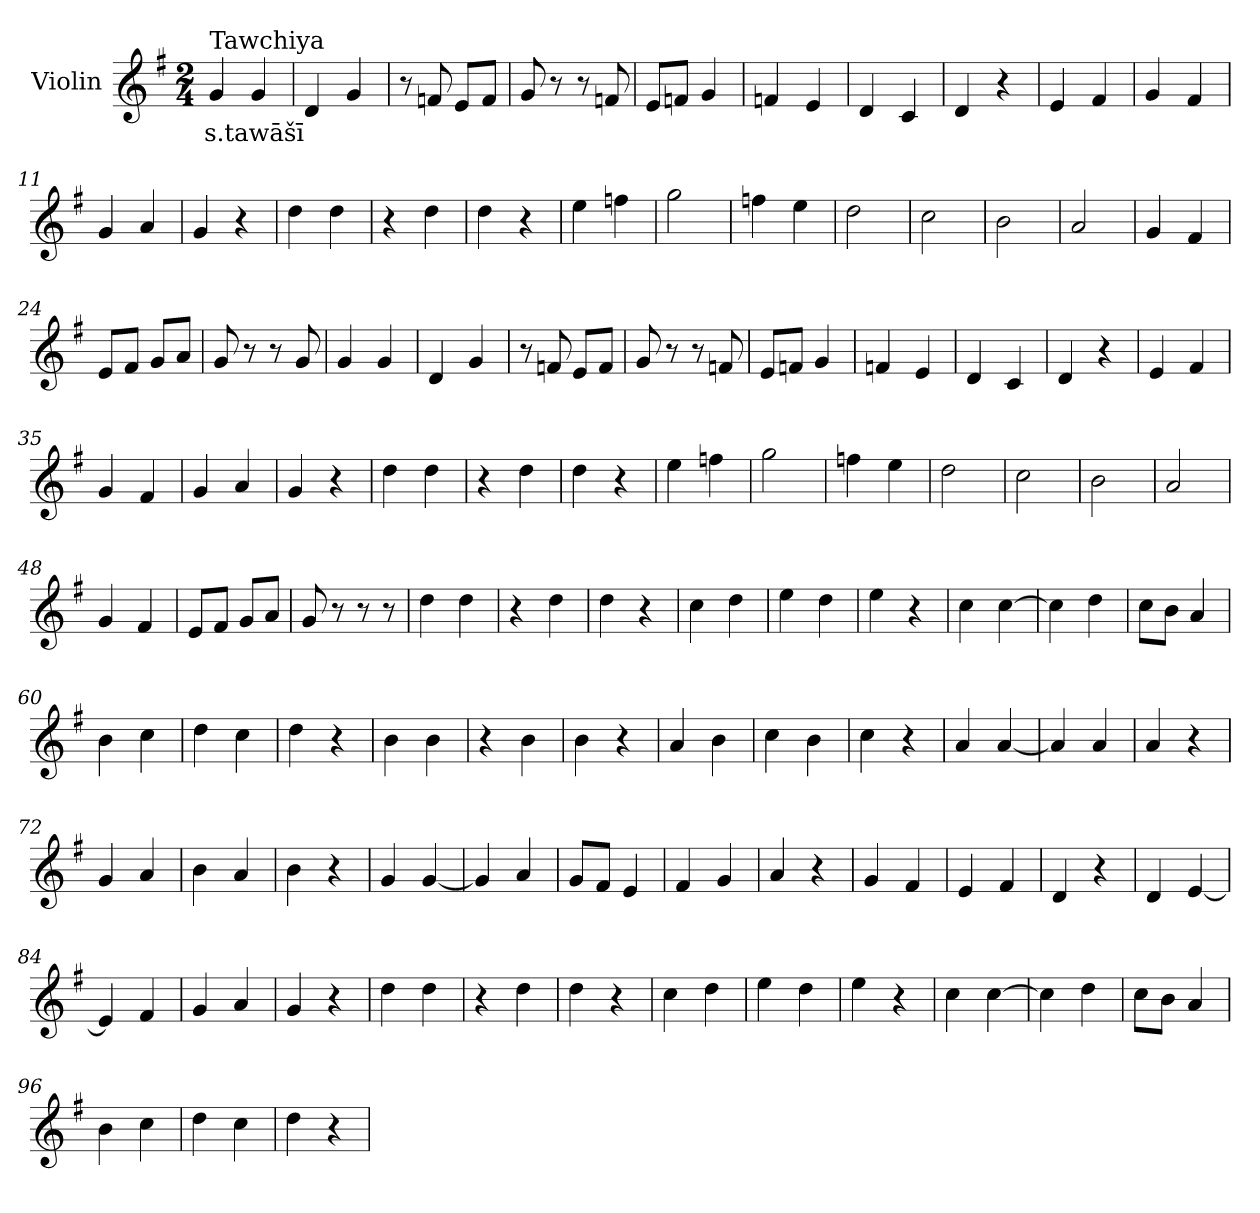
**kern	**text
*part1	*part1
*staff1	*staff1
*I"Violin	*
*clefG2	*
*k[f#]	*
*G:	*
*M2/4	*
*MM150	*
=1	=1
!LO:TX:a:t=Tawchiya	!
!	!LO:LY:b
4g/	s.tawāšī
4g/	.
=2	=2
4d/	.
4g/	.
=3	=3
8r	.
8fn/	.
8e/L	.
8f/J	.
=4	=4
8g/	.
8r	.
8r	.
8fn/	.
=5	=5
8e/L	.
8fn/J	.
4g/	.
=6	=6
4fn/	.
4e/	.
=7	=7
4d/	.
4c/	.
=8	=8
4d/	.
4r	.
!!LO:LB:g=z
=9	=9
4e/	.
4f#/	.
=10	=10
4g/	.
4f#/	.
=11	=11
4g/	.
4a/	.
=12	=12
4g/	.
4r	.
=13	=13
4dd\	.
4dd\	.
=14	=14
4r	.
4dd\	.
=15	=15
4dd\	.
4r	.
=16	=16
4ee\	.
4ffn\	.
=17	=17
2gg\	.
=18	=18
4ffn\	.
4ee\	.
!!LO:LB:g=z
=19	=19
2dd\	.
=20	=20
2cc\	.
=21	=21
2b\	.
=22	=22
2a/	.
=23	=23
4g/	.
4f#/	.
=24	=24
8e/L	.
8f#/J	.
8g/L	.
8a/J	.
=25	=25
8g/	.
8r	.
8r	.
8g/	.
=26	=26
4g/	.
4g/	.
=27	=27
4d/	.
4g/	.
=28	=28
8r	.
8fn/	.
8e/L	.
8f/J	.
!!LO:LB:g=z
=29	=29
8g/	.
8r	.
8r	.
8fn/	.
=30	=30
8e/L	.
8fn/J	.
4g/	.
=31	=31
4fn/	.
4e/	.
=32	=32
4d/	.
4c/	.
=33	=33
4d/	.
4r	.
=34	=34
4e/	.
4f#/	.
=35	=35
4g/	.
4f#/	.
=36	=36
4g/	.
4a/	.
=37	=37
4g/	.
4r	.
=38	=38
4dd\	.
4dd\	.
!!LO:LB:g=z
=39	=39
4r	.
4dd\	.
=40	=40
4dd\	.
4r	.
=41	=41
4ee\	.
4ffn\	.
=42	=42
2gg\	.
=43	=43
4ffn\	.
4ee\	.
=44	=44
2dd\	.
=45	=45
2cc\	.
=46	=46
2b\	.
=47	=47
2a/	.
=48	=48
4g/	.
4f#/	.
=49	=49
8e/L	.
8f#/J	.
8g/L	.
8a/J	.
!!LO:LB:g=z
=50	=50
8g/	.
8r	.
8r	.
8r	.
=51	=51
4dd\	.
4dd\	.
=52	=52
4r	.
4dd\	.
=53	=53
4dd\	.
4r	.
=54	=54
4cc\	.
4dd\	.
=55	=55
4ee\	.
4dd\	.
=56	=56
4ee\	.
4r	.
=57	=57
4cc\	.
[4cc\	.
=58	=58
4cc\]	.
4dd\	.
=59	=59
8cc\L	.
8b\J	.
4a/	.
!!LO:LB:g=z
=60	=60
4b\	.
4cc\	.
=61	=61
4dd\	.
4cc\	.
=62	=62
4dd\	.
4r	.
=63	=63
4b\	.
4b\	.
=64	=64
4r	.
4b\	.
=65	=65
4b\	.
4r	.
=66	=66
4a/	.
4b\	.
=67	=67
4cc\	.
4b\	.
=68	=68
4cc\	.
4r	.
=69	=69
4a/	.
[4a/	.
!!LO:PB:g=z
=70	=70
4a/]	.
4a/	.
=71	=71
4a/	.
4r	.
=72	=72
4g/	.
4a/	.
=73	=73
4b\	.
4a/	.
=74	=74
4b\	.
4r	.
=75	=75
4g/	.
[4g/	.
=76	=76
4g/]	.
4a/	.
=77	=77
8g/L	.
8f#/J	.
4e/	.
=78	=78
4f#/	.
4g/	.
=79	=79
4a/	.
4r	.
!!LO:PB:g=z
=80	=80
4g/	.
4f#/	.
=81	=81
4e/	.
4f#/	.
=82	=82
4d/	.
4r	.
=83	=83
4d/	.
[4e/	.
=84	=84
4e/]	.
4f#/	.
=85	=85
4g/	.
4a/	.
=86	=86
4g/	.
4r	.
=87	=87
4dd\	.
4dd\	.
=88	=88
4r	.
4dd\	.
=89	=89
4dd\	.
4r	.
!!LO:LB:g=z
=90	=90
4cc\	.
4dd\	.
=91	=91
4ee\	.
4dd\	.
=92	=92
4ee\	.
4r	.
=93	=93
4cc\	.
[4cc\	.
=94	=94
4cc\]	.
4dd\	.
=95	=95
8cc\L	.
8b\J	.
4a/	.
=96	=96
4b\	.
4cc\	.
=97	=97
4dd\	.
4cc\	.
=98	=98
4dd\	.
4r	.
=	=
*-	*-
